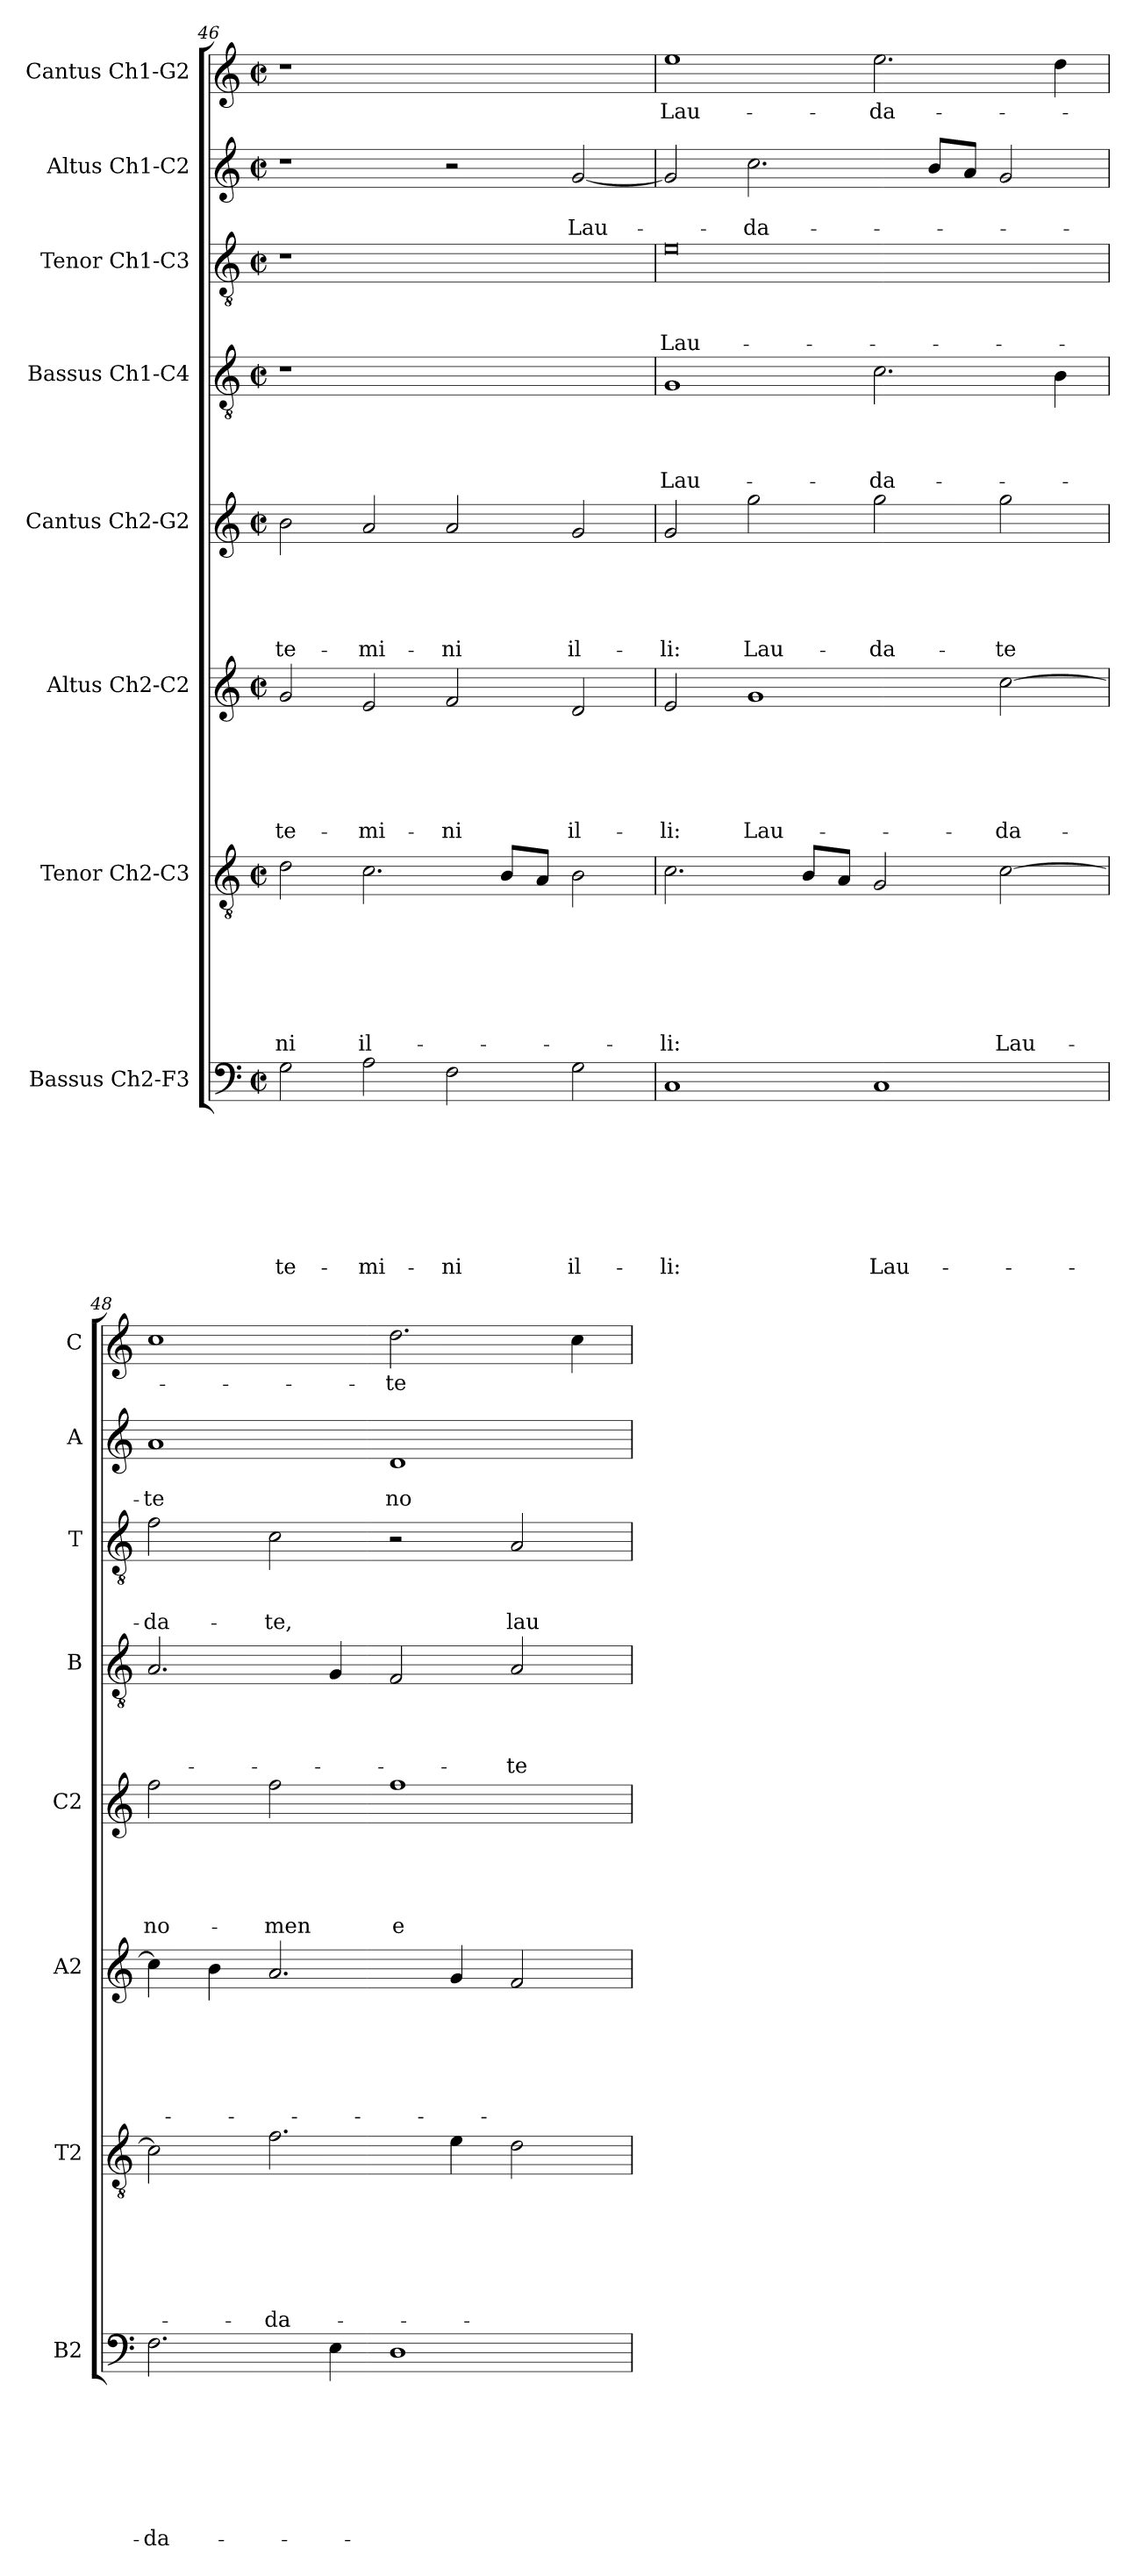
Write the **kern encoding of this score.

**kern	**text	**text	**text	**text	**text	**text	**text	**text	**kern	**text	**text	**text	**text	**text	**text	**text	**kern	**text	**text	**text	**text	**text	**text	**kern	**text	**text	**text	**text	**text	**kern	**text	**text	**text	**text	**kern	**text	**text	**text	**kern	**text	**text	**kern	**text
*part8	*part8	*part8	*part8	*part8	*part8	*part8	*part8	*part8	*part7	*part7	*part7	*part7	*part7	*part7	*part7	*part7	*part6	*part6	*part6	*part6	*part6	*part6	*part6	*part5	*part5	*part5	*part5	*part5	*part5	*part4	*part4	*part4	*part4	*part4	*part3	*part3	*part3	*part3	*part2	*part2	*part2	*part1	*part1
*staff8	*staff8	*staff8	*staff8	*staff8	*staff8	*staff8	*staff8	*staff8	*staff7	*staff7	*staff7	*staff7	*staff7	*staff7	*staff7	*staff7	*staff6	*staff6	*staff6	*staff6	*staff6	*staff6	*staff6	*staff5	*staff5	*staff5	*staff5	*staff5	*staff5	*staff4	*staff4	*staff4	*staff4	*staff4	*staff3	*staff3	*staff3	*staff3	*staff2	*staff2	*staff2	*staff1	*staff1
*I"Bassus Ch2-F3	*	*	*	*	*	*	*	*	*I"Tenor Ch2-C3	*	*	*	*	*	*	*	*I"Altus Ch2-C2	*	*	*	*	*	*	*I"Cantus Ch2-G2	*	*	*	*	*	*I"Bassus Ch1-C4	*	*	*	*	*I"Tenor Ch1-C3	*	*	*	*I"Altus Ch1-C2	*	*	*I"Cantus Ch1-G2	*
*I'B2	*	*	*	*	*	*	*	*	*I'T2	*	*	*	*	*	*	*	*I'A2	*	*	*	*	*	*	*I'C2	*	*	*	*	*	*I'B	*	*	*	*	*I'T	*	*	*	*I'A	*	*	*I'C	*
!!LO:LB:g=z
*clefF4	*	*	*	*	*	*	*	*	*clefGv2	*	*	*	*	*	*	*	*clefG2	*	*	*	*	*	*	*clefG2	*	*	*	*	*	*clefGv2	*	*	*	*	*clefGv2	*	*	*	*clefG2	*	*	*clefG2	*
*k[]	*	*	*	*	*	*	*	*	*k[]	*	*	*	*	*	*	*	*k[]	*	*	*	*	*	*	*k[]	*	*	*	*	*	*k[]	*	*	*	*	*k[]	*	*	*	*k[]	*	*	*k[]	*
*C:	*	*	*	*	*	*	*	*	*C:	*	*	*	*	*	*	*	*C:	*	*	*	*	*	*	*C:	*	*	*	*	*	*C:	*	*	*	*	*C:	*	*	*	*C:	*	*	*C:	*
*M2/2	*	*	*	*	*	*	*	*	*M2/2	*	*	*	*	*	*	*	*M2/2	*	*	*	*	*	*	*M2/2	*	*	*	*	*	*M2/2	*	*	*	*	*M2/2	*	*	*	*M2/2	*	*	*M2/2	*
*met(c|)	*	*	*	*	*	*	*	*	*met(c|)	*	*	*	*	*	*	*	*met(c|)	*	*	*	*	*	*	*met(c|)	*	*	*	*	*	*met(c|)	*	*	*	*	*met(c|)	*	*	*	*met(c|)	*	*	*met(c|)	*
=46	=46	=46	=46	=46	=46	=46	=46	=46	=46	=46	=46	=46	=46	=46	=46	=46	=46	=46	=46	=46	=46	=46	=46	=46	=46	=46	=46	=46	=46	=46	=46	=46	=46	=46	=46	=46	=46	=46	=46	=46	=46	=46	=46
!	!	!	!	!	!	!	!	!LO:LY:b	!	!	!	!	!	!	!	!LO:LY:b	!	!	!	!	!	!	!LO:LY:b	!	!	!	!	!	!LO:LY:b	!	!	!	!	!	!	!	!	!	!	!	!	!	!
2G\	.	.	.	.	.	.	.	-te-	2d\	.	.	.	.	.	.	-ni	2g/	.	.	.	.	.	-te-	2b\	.	.	.	.	-te-	1r	.	.	.	.	1r	.	.	.	1r	.	.	1r	.
!	!	!	!	!	!	!	!	!LO:LY:b	!	!	!	!	!	!	!	!LO:LY:b	!	!	!	!	!	!	!LO:LY:b	!	!	!	!	!	!LO:LY:b	!	!	!	!	!	!	!	!	!	!	!	!	!	!
2A\	.	.	.	.	.	.	.	-mi-	2.c\	.	.	.	.	.	.	il-	2e/	.	.	.	.	.	-mi-	2a/	.	.	.	.	-mi-	.	.	.	.	.	.	.	.	.	.	.	.	.	.
!	!	!	!	!	!	!	!	!LO:LY:b	!	!	!	!	!	!	!	!	!	!	!	!	!	!	!LO:LY:b	!	!	!	!	!	!LO:LY:b	!	!	!	!	!	!	!	!	!	!	!	!	!	!
2F\	.	.	.	.	.	.	.	-ni	.	.	.	.	.	.	.	.	2f/	.	.	.	.	.	-ni	2a/	.	.	.	.	-ni	1ryy	.	.	.	.	1ryy	.	.	.	2r	.	.	1ryy	.
.	.	.	.	.	.	.	.	.	8B/L	.	.	.	.	.	.	.	.	.	.	.	.	.	.	.	.	.	.	.	.	.	.	.	.	.	.	.	.	.	.	.	.	.	.
.	.	.	.	.	.	.	.	.	8A/J	.	.	.	.	.	.	.	.	.	.	.	.	.	.	.	.	.	.	.	.	.	.	.	.	.	.	.	.	.	.	.	.	.	.
!	!	!	!	!	!	!	!	!LO:LY:b	!	!	!	!	!	!	!	!	!	!	!	!	!	!	!LO:LY:b	!	!	!	!	!	!LO:LY:b	!	!	!	!	!	!	!	!	!	!	!	!LO:LY:b	!	!
2G\	.	.	.	.	.	.	.	il-	2B\	.	.	.	.	.	.	.	2d/	.	.	.	.	.	il-	2g/	.	.	.	.	il-	.	.	.	.	.	.	.	.	.	[2g/	.	Lau-	.	.
=47	=47	=47	=47	=47	=47	=47	=47	=47	=47	=47	=47	=47	=47	=47	=47	=47	=47	=47	=47	=47	=47	=47	=47	=47	=47	=47	=47	=47	=47	=47	=47	=47	=47	=47	=47	=47	=47	=47	=47	=47	=47	=47	=47
!	!	!	!	!	!	!	!	!LO:LY:b	!	!	!	!	!	!	!	!LO:LY:b	!	!	!	!	!	!	!LO:LY:b	!	!	!	!	!	!LO:LY:b	!	!	!	!	!LO:LY:b	!	!	!	!LO:LY:b	!	!	!	!	!LO:LY:b
1C	.	.	.	.	.	.	.	-li:	2.c\	.	.	.	.	.	.	-li:	2e/	.	.	.	.	.	-li:	2g/	.	.	.	.	-li:	1G	.	.	.	Lau-	0e	.	.	Lau-	2g/]	.	.	1ee	Lau-
!	!	!	!	!	!	!	!	!	!	!	!	!	!	!	!	!	!	!	!	!	!	!	!LO:LY:b	!	!	!	!	!	!LO:LY:b	!	!	!	!	!	!	!	!	!	!	!	!LO:LY:b	!	!
.	.	.	.	.	.	.	.	.	.	.	.	.	.	.	.	.	1g	.	.	.	.	.	Lau-	2gg\	.	.	.	.	Lau-	.	.	.	.	.	.	.	.	.	2.cc\	.	-da-	.	.
.	.	.	.	.	.	.	.	.	8B/L	.	.	.	.	.	.	.	.	.	.	.	.	.	.	.	.	.	.	.	.	.	.	.	.	.	.	.	.	.	.	.	.	.	.
.	.	.	.	.	.	.	.	.	8A/J	.	.	.	.	.	.	.	.	.	.	.	.	.	.	.	.	.	.	.	.	.	.	.	.	.	.	.	.	.	.	.	.	.	.
!	!	!	!	!	!	!	!	!LO:LY:b	!	!	!	!	!	!	!	!	!	!	!	!	!	!	!	!	!	!	!	!	!LO:LY:b	!	!	!	!	!LO:LY:b	!	!	!	!	!	!	!	!	!LO:LY:b
1C	.	.	.	.	.	.	.	Lau-	2G/	.	.	.	.	.	.	.	.	.	.	.	.	.	.	2gg\	.	.	.	.	-da-	2.c\	.	.	.	-da-	.	.	.	.	.	.	.	2.ee\	-da-
.	.	.	.	.	.	.	.	.	.	.	.	.	.	.	.	.	.	.	.	.	.	.	.	.	.	.	.	.	.	.	.	.	.	.	.	.	.	.	8b/L	.	.	.	.
.	.	.	.	.	.	.	.	.	.	.	.	.	.	.	.	.	.	.	.	.	.	.	.	.	.	.	.	.	.	.	.	.	.	.	.	.	.	.	8a/J	.	.	.	.
!	!	!	!	!	!	!	!	!	!	!	!	!	!	!	!	!LO:LY:b	!	!	!	!	!	!	!LO:LY:b	!	!	!	!	!	!LO:LY:b	!	!	!	!	!	!	!	!	!	!	!	!	!	!
.	.	.	.	.	.	.	.	.	[2c\	.	.	.	.	.	.	Lau-	[2cc\	.	.	.	.	.	-da-	2gg\	.	.	.	.	-te	.	.	.	.	.	.	.	.	.	2g/	.	.	.	.
.	.	.	.	.	.	.	.	.	.	.	.	.	.	.	.	.	.	.	.	.	.	.	.	.	.	.	.	.	.	4B\	.	.	.	.	.	.	.	.	.	.	.	4dd\	.
=48	=48	=48	=48	=48	=48	=48	=48	=48	=48	=48	=48	=48	=48	=48	=48	=48	=48	=48	=48	=48	=48	=48	=48	=48	=48	=48	=48	=48	=48	=48	=48	=48	=48	=48	=48	=48	=48	=48	=48	=48	=48	=48	=48
!	!	!	!	!	!	!	!	!LO:LY:b	!	!	!	!	!	!	!	!	!	!	!	!	!	!	!	!	!	!	!	!	!LO:LY:b	!	!	!	!	!	!	!	!	!LO:LY:b	!	!	!LO:LY:b	!	!
2.F\	.	.	.	.	.	.	.	-da-	2c\]	.	.	.	.	.	.	.	4cc\]	.	.	.	.	.	.	2ff\	.	.	.	.	no-	2.A/	.	.	.	.	2f\	.	.	-da-	1a	.	-te	1cc	.
.	.	.	.	.	.	.	.	.	.	.	.	.	.	.	.	.	4b\	.	.	.	.	.	.	.	.	.	.	.	.	.	.	.	.	.	.	.	.	.	.	.	.	.	.
!	!	!	!	!	!	!	!	!	!	!	!	!	!	!	!	!LO:LY:b	!	!	!	!	!	!	!	!	!	!	!	!	!LO:LY:b	!	!	!	!	!	!	!	!	!LO:LY:b	!	!	!	!	!
.	.	.	.	.	.	.	.	.	2.f\	.	.	.	.	.	.	-da-	2.a/	.	.	.	.	.	.	2ff\	.	.	.	.	-men	.	.	.	.	.	2c\	.	.	-te,	.	.	.	.	.
4E\	.	.	.	.	.	.	.	.	.	.	.	.	.	.	.	.	.	.	.	.	.	.	.	.	.	.	.	.	.	4G/	.	.	.	.	.	.	.	.	.	.	.	.	.
!	!	!	!	!	!	!	!	!	!	!	!	!	!	!	!	!	!	!	!	!	!	!	!	!	!	!	!	!	!LO:LY:b	!	!	!	!	!	!	!	!	!	!	!	!LO:LY:b	!	!LO:LY:b
1D	.	.	.	.	.	.	.	.	.	.	.	.	.	.	.	.	.	.	.	.	.	.	.	1ff	.	.	.	.	e-	2F/	.	.	.	.	2r	.	.	.	1d	.	no-	2.dd\	-te
.	.	.	.	.	.	.	.	.	4e\	.	.	.	.	.	.	.	4g/	.	.	.	.	.	.	.	.	.	.	.	.	.	.	.	.	.	.	.	.	.	.	.	.	.	.
!	!	!	!	!	!	!	!	!	!	!	!	!	!	!	!	!	!	!	!	!	!	!	!	!	!	!	!	!	!	!	!	!	!	!LO:LY:b	!	!	!	!LO:LY:b	!	!	!	!	!
.	.	.	.	.	.	.	.	.	2d\	.	.	.	.	.	.	.	2f/	.	.	.	.	.	.	.	.	.	.	.	.	2A/	.	.	.	-te	2A/	.	.	lau-	.	.	.	.	.
.	.	.	.	.	.	.	.	.	.	.	.	.	.	.	.	.	.	.	.	.	.	.	.	.	.	.	.	.	.	.	.	.	.	.	.	.	.	.	.	.	.	4cc\	.
=	=	=	=	=	=	=	=	=	=	=	=	=	=	=	=	=	=	=	=	=	=	=	=	=	=	=	=	=	=	=	=	=	=	=	=	=	=	=	=	=	=	=	=
*-	*-	*-	*-	*-	*-	*-	*-	*-	*-	*-	*-	*-	*-	*-	*-	*-	*-	*-	*-	*-	*-	*-	*-	*-	*-	*-	*-	*-	*-	*-	*-	*-	*-	*-	*-	*-	*-	*-	*-	*-	*-	*-	*-
